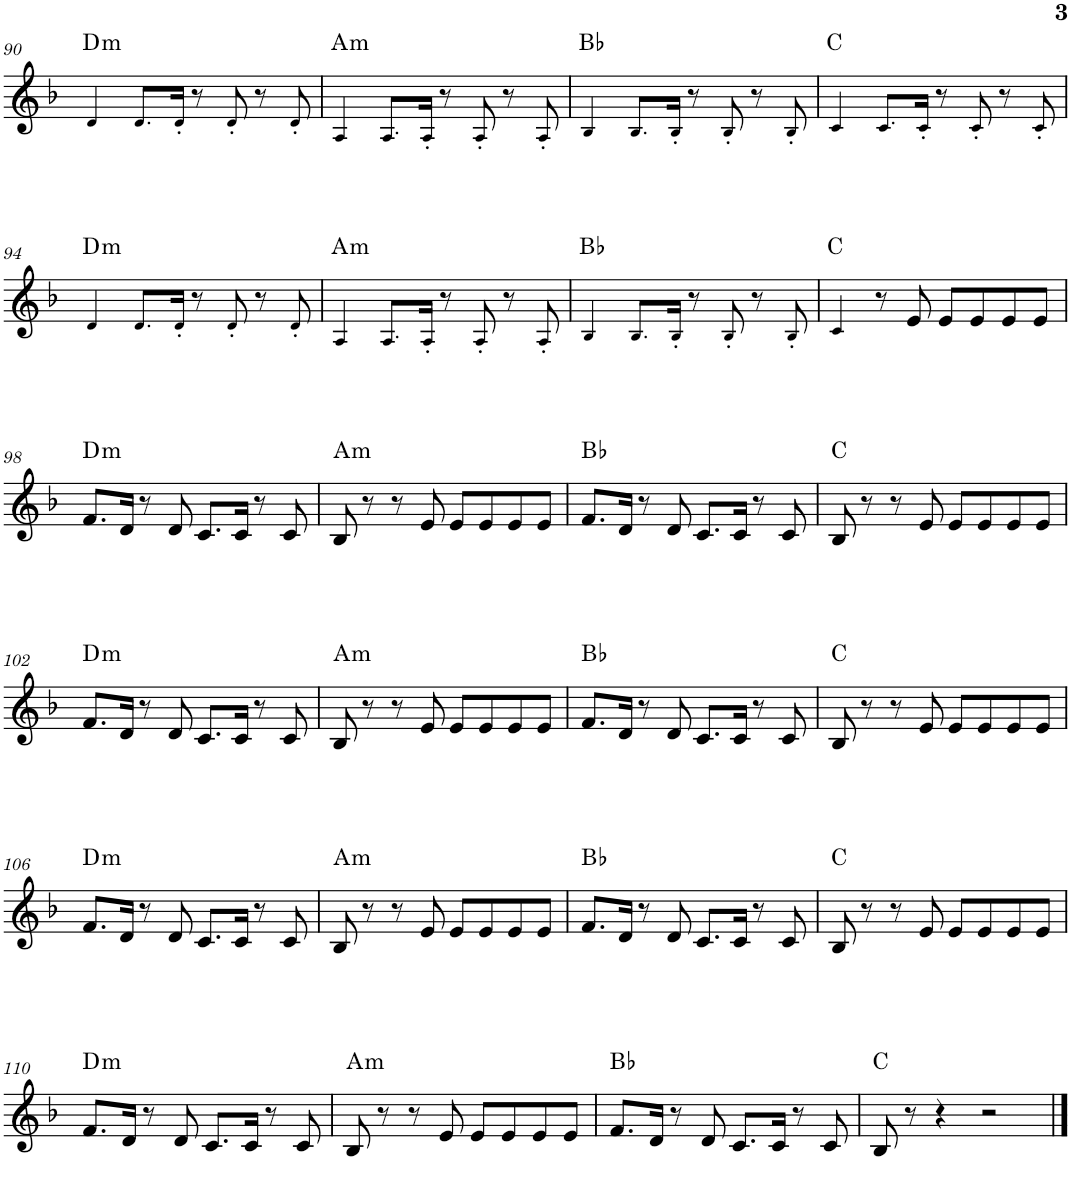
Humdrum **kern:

**kern	**harte
*part1	*part1
*staff1	*
*I"Piano	*
*I'Pno.	*
!!LO:PB:g=z
*clefG2	*
*k[b-]	*
*M4/4	*
=90	=90
!	!LO:H:kt=m
4d!/	D:min
8.d!/L	.
16d'!/Jk	.
8r	.
8d'!/	.
8r	.
8d'!/	.
=91	=91
!	!LO:H:kt=m
4A!/	A:min
8.A!/L	.
16A'!/Jk	.
8r	.
8A'!/	.
8r	.
8A'!/	.
=92	=92
4B-!/	Bb:maj
8.B-!/L	.
16B-'!/Jk	.
8r	.
8B-'!/	.
8r	.
8B-'!/	.
=93	=93
4c!/	C:maj
8.c!/L	.
16c'!/Jk	.
8r	.
8c'!/	.
8r	.
8c'!/	.
!!LO:LB:g=z
=94	=94
!	!LO:H:kt=m
4d!/	D:min
8.d!/L	.
16d'!/Jk	.
8r	.
8d'!/	.
8r	.
8d'!/	.
=95	=95
!	!LO:H:kt=m
4A!/	A:min
8.A!/L	.
16A'!/Jk	.
8r	.
8A'!/	.
8r	.
8A'!/	.
=96	=96
4B-!/	Bb:maj
8.B-!/L	.
16B-'!/Jk	.
8r	.
8B-'!/	.
8r	.
8B-'!/	.
=97	=97
4c!/	C:maj
8r	.
8e/	.
8e/L	.
8e/	.
8e/	.
8e/J	.
!!LO:LB:g=z
=98	=98
!	!LO:H:kt=m
8.f/L	D:min
16d/Jk	.
8r	.
8d/	.
8.c/L	.
16c/Jk	.
8r	.
8c/	.
=99	=99
!	!LO:H:kt=m
8B-/	A:min
8r	.
8r	.
8e/	.
8e/L	.
8e/	.
8e/	.
8e/J	.
=100	=100
8.f/L	Bb:maj
16d/Jk	.
8r	.
8d/	.
8.c/L	.
16c/Jk	.
8r	.
8c/	.
=101	=101
8B-/	C:maj
8r	.
8r	.
8e/	.
8e/L	.
8e/	.
8e/	.
8e/J	.
!!LO:LB:g=z
=102	=102
!	!LO:H:kt=m
8.f/L	D:min
16d/Jk	.
8r	.
8d/	.
8.c/L	.
16c/Jk	.
8r	.
8c/	.
=103	=103
!	!LO:H:kt=m
8B-/	A:min
8r	.
8r	.
8e/	.
8e/L	.
8e/	.
8e/	.
8e/J	.
=104	=104
8.f/L	Bb:maj
16d/Jk	.
8r	.
8d/	.
8.c/L	.
16c/Jk	.
8r	.
8c/	.
=105	=105
8B-/	C:maj
8r	.
8r	.
8e/	.
8e/L	.
8e/	.
8e/	.
8e/J	.
!!LO:LB:g=z
=106	=106
!	!LO:H:kt=m
8.f/L	D:min
16d/Jk	.
8r	.
8d/	.
8.c/L	.
16c/Jk	.
8r	.
8c/	.
=107	=107
!	!LO:H:kt=m
8B-/	A:min
8r	.
8r	.
8e/	.
8e/L	.
8e/	.
8e/	.
8e/J	.
=108	=108
8.f/L	Bb:maj
16d/Jk	.
8r	.
8d/	.
8.c/L	.
16c/Jk	.
8r	.
8c/	.
=109	=109
8B-/	C:maj
8r	.
8r	.
8e/	.
8e/L	.
8e/	.
8e/	.
8e/J	.
!!LO:LB:g=z
=110	=110
!	!LO:H:kt=m
8.f/L	D:min
16d/Jk	.
8r	.
8d/	.
8.c/L	.
16c/Jk	.
8r	.
8c/	.
=111	=111
!	!LO:H:kt=m
8B-/	A:min
8r	.
8r	.
8e/	.
8e/L	.
8e/	.
8e/	.
8e/J	.
=112	=112
8.f/L	Bb:maj
16d/Jk	.
8r	.
8d/	.
8.c/L	.
16c/Jk	.
8r	.
8c/	.
=113	=113
8B-/	C:maj
8r	.
4r	.
2r	.
==	==
*-	*-
